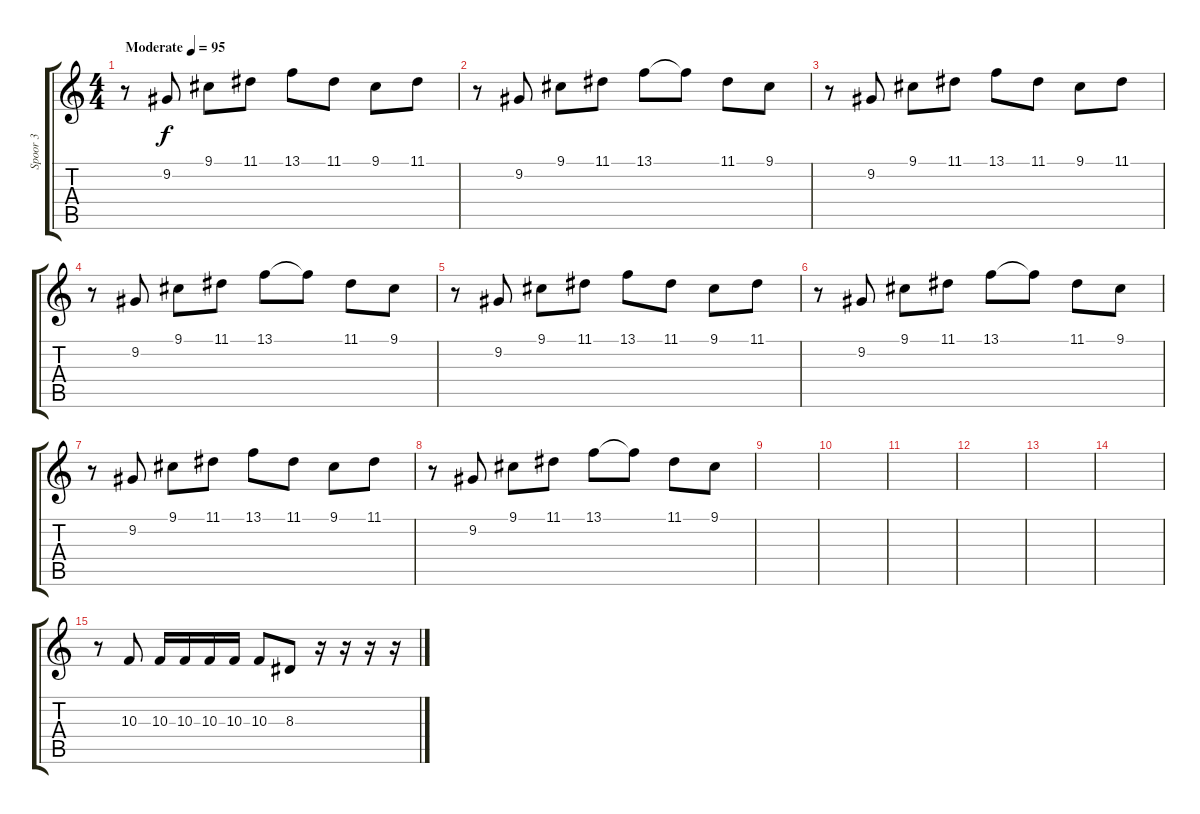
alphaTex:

\track ("Spoor 3" "Spoor 3") {instrument tenorsax}
\staff {score tabs}
\tuning (E4 B3 G3 D3 A2 E2) {hide}
\ts (4 4)
\tempo (95 "Moderate")
\clef g2
\ks c
r.8{dy f instrument tenorsax} 9.2.8 9.1.8 11.1.8 13.1.8 11.1.8 9.1.8 11.1.8 |
r.8 9.2.8 9.1.8 11.1.8 13.1.8 13.1{t}.8 11.1.8 9.1.8 |
r.8 9.2.8 9.1.8 11.1.8 13.1.8 11.1.8 9.1.8 11.1.8 |
r.8 9.2.8 9.1.8 11.1.8 13.1.8 13.1{t}.8 11.1.8 9.1.8 |
r.8 9.2.8 9.1.8 11.1.8 13.1.8 11.1.8 9.1.8 11.1.8 |
r.8 9.2.8 9.1.8 11.1.8 13.1.8 13.1{t}.8 11.1.8 9.1.8 |
r.8 9.2.8 9.1.8 11.1.8 13.1.8 11.1.8 9.1.8 11.1.8 |
r.8 9.2.8 9.1.8 11.1.8 13.1.8 13.1{t}.8 11.1.8 9.1.8 |
|
|
|
|
|
|
r.8 10.3.8 10.3.16 10.3.16 10.3.16 10.3.16 10.3.8 8.3.8 r.16 r.16 r.16 r.16
